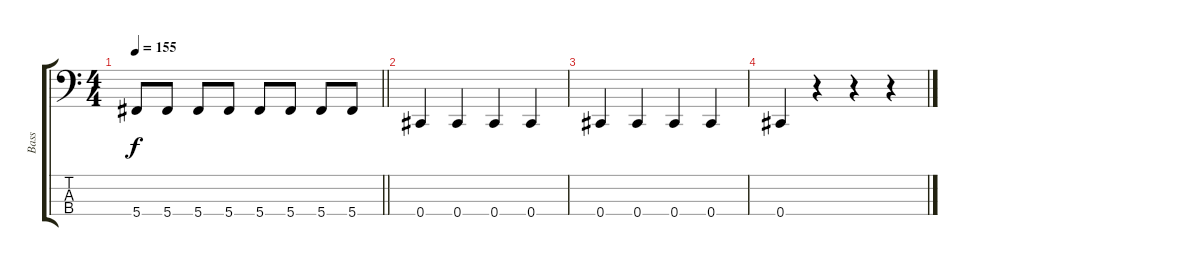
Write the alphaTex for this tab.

\track ("Bass" "Bass") {instrument electricbassfinger}
\staff {score tabs}
\tuning (Gb2 Db2 Ab1 Db1) {hide}
\ts (4 4)
\tempo 155
\clef f4
\barLineRight lightlight
\ks c
5.4.8{dy f} 5.4.8 5.4.8 5.4.8 5.4.8 5.4.8 5.4.8 5.4.8 |
0.4.4 0.4.4 0.4.4 0.4.4 |
0.4.4 0.4.4 0.4.4 0.4.4 |
0.4.4 r.4 r.4 r.4
